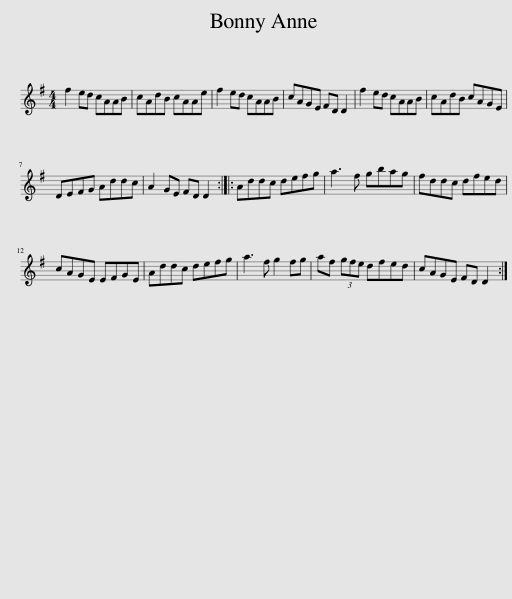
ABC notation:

X:1
L:1/8
M:4/4
I:linebreak $
K:G
V:1 treble
V:1
 f2 ed cAAB | cAdB cAAe | f2 ed cAAB | cAGE FD D2 | f2 ed cAAB | %5
 cAdB cAGE |$ DEFG Addc | A2 GE FD D2 :: Addc defg | a3 f gbag | %10
 fddc dfed |$ cAGE EFGE | Addc defg | a3 f g2 fg | af (3gfe dfed | %15
 cAGE FD D2 :| %16
